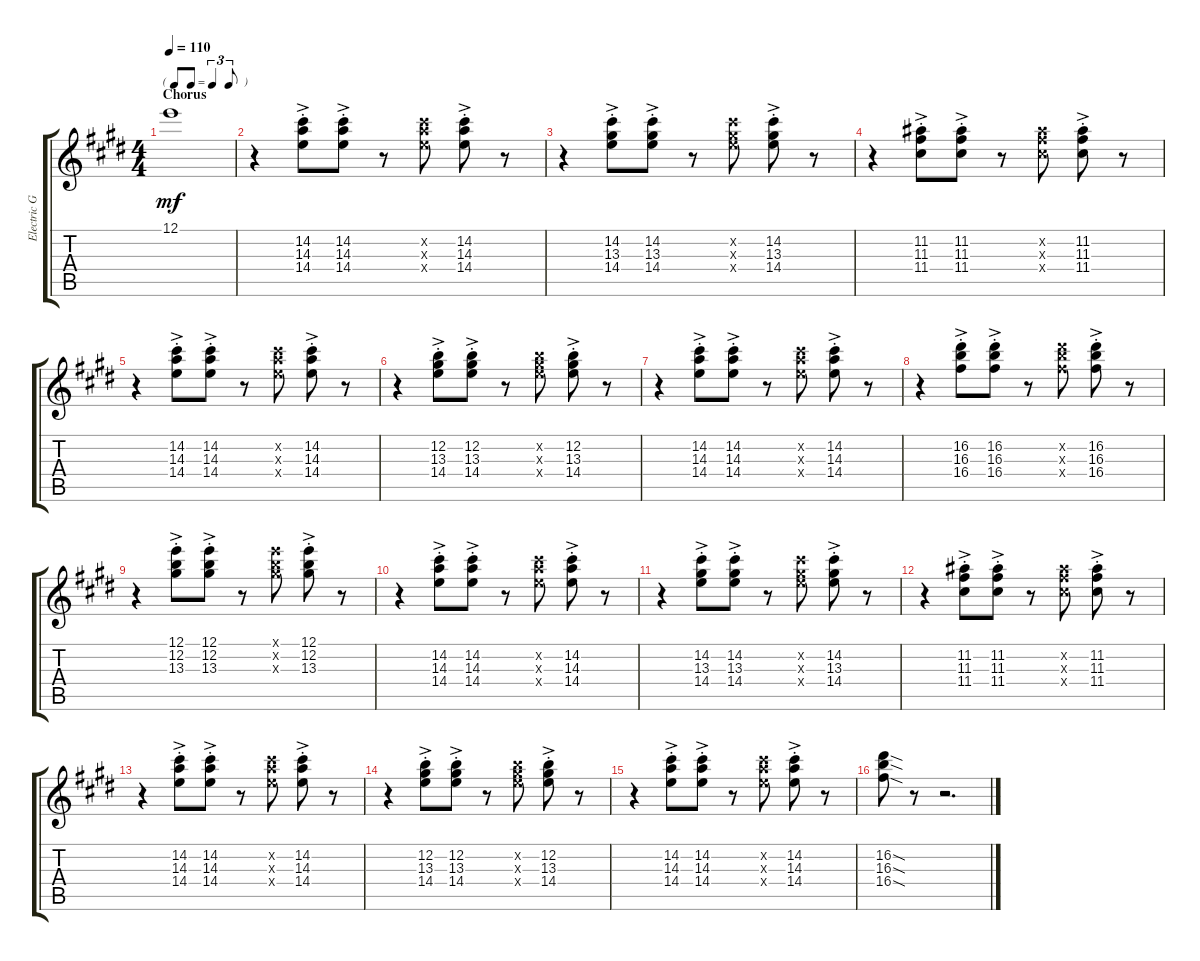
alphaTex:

\track ("Electric Guitar" "Electric G") {instrument overdrivenguitar}
\staff {score tabs}
\tuning (E4 B3 G3 D3 A2 E2) {hide}
\ts (4 4)
\tf triplet8th
\section ("" "Chorus")
\tempo 110
\clef g2
\ks e
12.1.1{dy mf} |
r.4 (14.2{ac st} 14.3{ac st} 14.4{ac st}).8 (14.2{ac st} 14.3{ac st} 14.4{ac st}).8 r.8 (14.2{x} 14.3{x} 14.4{x}).8 (14.2{ac st} 14.3{ac st} 14.4{ac st}).8 r.8 |
r.4 (14.2{ac st} 13.3{ac st} 14.4{ac st}).8 (14.2{ac st} 13.3{ac st} 14.4{ac st}).8 r.8 (14.2{x} 13.3{x} 14.4{x}).8 (14.2{ac st} 13.3{ac st} 14.4{ac st}).8 r.8 |
r.4 (11.2{ac st} 11.3{ac st} 11.4{ac st}).8 (11.2{ac st} 11.3{ac st} 11.4{ac st}).8 r.8 (11.2{x} 11.3{x} 11.4{x}).8 (11.2{ac st} 11.3{ac st} 11.4{ac st}).8 r.8 |
r.4 (14.2{ac st} 14.3{ac st} 14.4{ac st}).8 (14.2{ac st} 14.3{ac st} 14.4{ac st}).8 r.8 (14.2{x} 14.3{x} 14.4{x}).8 (14.2{ac st} 14.3{ac st} 14.4{ac st}).8 r.8 |
r.4 (12.2{ac st} 13.3{ac st} 14.4{ac st}).8 (12.2{ac st} 13.3{ac st} 14.4{ac st}).8 r.8 (12.2{x} 13.3{x} 14.4{x}).8 (12.2{ac st} 13.3{ac st} 14.4{ac st}).8 r.8 |
r.4 (14.2{ac st} 14.3{ac st} 14.4{ac st}).8 (14.2{ac st} 14.3{ac st} 14.4{ac st}).8 r.8 (14.2{x} 14.3{x} 14.4{x}).8 (14.2{ac st} 14.3{ac st} 14.4{ac st}).8 r.8 |
r.4 (16.2{ac st} 16.3{ac st} 16.4{ac st}).8 (16.2{ac st} 16.3{ac st} 16.4{ac st}).8 r.8 (16.2{x} 16.3{x} 16.4{x}).8 (16.2{ac st} 16.3{ac st} 16.4{ac st}).8 r.8 |
r.4 (12.1{ac st} 12.2{ac st} 13.3{ac st}).8 (12.1{ac st} 12.2{ac st} 13.3{ac st}).8 r.8 (12.1{x} 12.2{x} 13.3{x}).8 (12.1{ac st} 12.2{ac st} 13.3{ac st}).8 r.8 |
r.4 (14.2{ac st} 14.3{ac st} 14.4{ac st}).8 (14.2{ac st} 14.3{ac st} 14.4{ac st}).8 r.8 (14.2{x} 14.3{x} 14.4{x}).8 (14.2{ac st} 14.3{ac st} 14.4{ac st}).8 r.8 |
r.4 (14.2{ac st} 13.3{ac st} 14.4{ac st}).8 (14.2{ac st} 13.3{ac st} 14.4{ac st}).8 r.8 (14.2{x} 13.3{x} 14.4{x}).8 (14.2{ac st} 13.3{ac st} 14.4{ac st}).8 r.8 |
r.4 (11.2{ac st} 11.3{ac st} 11.4{ac st}).8 (11.2{ac st} 11.3{ac st} 11.4{ac st}).8 r.8 (11.2{x} 11.3{x} 11.4{x}).8 (11.2{ac st} 11.3{ac st} 11.4{ac st}).8 r.8 |
r.4 (14.2{ac st} 14.3{ac st} 14.4{ac st}).8 (14.2{ac st} 14.3{ac st} 14.4{ac st}).8 r.8 (14.2{x} 14.3{x} 14.4{x}).8 (14.2{ac st} 14.3{ac st} 14.4{ac st}).8 r.8 |
r.4 (12.2{ac st} 13.3{ac st} 14.4{ac st}).8 (12.2{ac st} 13.3{ac st} 14.4{ac st}).8 r.8 (12.2{x} 13.3{x} 14.4{x}).8 (12.2{ac st} 13.3{ac st} 14.4{ac st}).8 r.8 |
r.4 (14.2{ac st} 14.3{ac st} 14.4{ac st}).8 (14.2{ac st} 14.3{ac st} 14.4{ac st}).8 r.8 (14.2{x} 14.3{x} 14.4{x}).8 (14.2{ac st} 14.3{ac st} 14.4{ac st}).8 r.8 |
(16.2{sod} 16.3{sod} 16.4{sod}).8 r.8 r.2{d}
